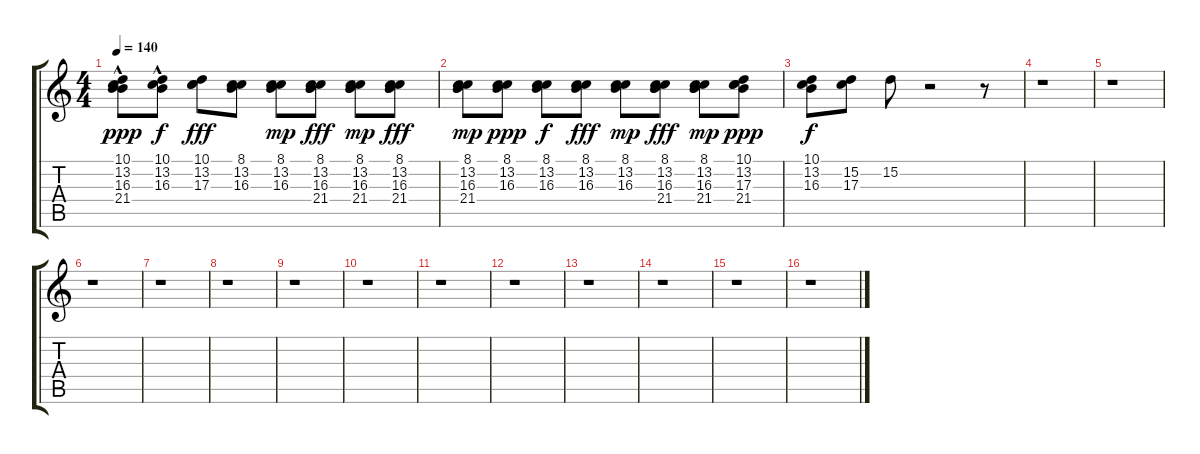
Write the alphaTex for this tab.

\track "" {instrument lead2sawtooth}
\staff {score tabs}
\tuning (E4 B3 G3 D3 A2 E2) {hide}
\ts (4 4)
\tempo 140
\clef g2
\ks c
(10.1 13.2 16.3{hac} 21.4{hac}).8{dy ppp} (10.1 13.2 16.3{hac}).8{dy f} (10.1 13.2 17.3).8{dy fff} (8.1 13.2 16.3).8 (8.1 13.2 16.3).8{dy mp} (8.1 13.2 16.3 21.4).8{dy fff} (8.1 13.2 16.3 21.4).8{dy mp} (8.1 13.2 16.3 21.4).8{dy fff} |
(8.1 13.2 16.3 21.4).8{dy mp} (8.1 13.2 16.3).8{dy ppp} (8.1 13.2 16.3).8{dy f} (8.1 13.2 16.3).8{dy fff} (8.1 13.2 16.3).8{dy mp} (8.1 13.2 16.3 21.4).8{dy fff} (8.1 13.2 16.3 21.4).8{dy mp} (10.1 13.2 17.3 21.4).8{dy ppp} |
(10.1 13.2 16.3).8{dy f} (15.2 17.3).8 15.2.8 r.2 r.8 |
r.1 |
r.1 |
r.1 |
r.1 |
r.1 |
r.1 |
r.1 |
r.1 |
r.1 |
r.1 |
r.1 |
r.1 |
r.1
